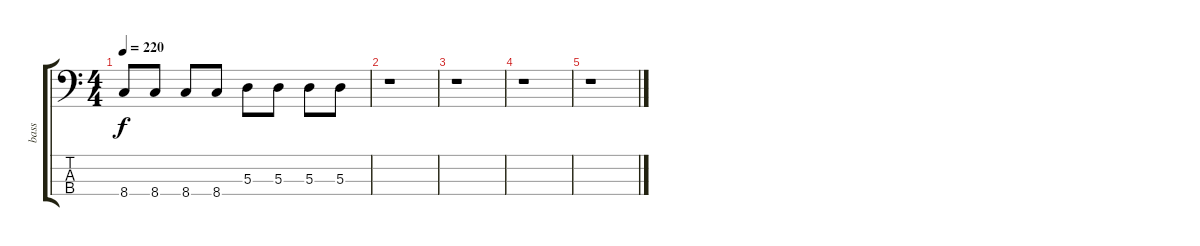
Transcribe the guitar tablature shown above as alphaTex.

\track ("bass" "bass") {instrument electricbassfinger}
\staff {score tabs}
\tuning (G2 D2 A1 E1) {hide}
\ts (4 4)
\tempo 220
\clef f4
\ks c
8.4.8{dy f} 8.4.8 8.4.8 8.4.8 5.3.8 5.3.8 5.3.8 5.3.8 |
r.1 |
r.1 |
r.1 |
r.1
